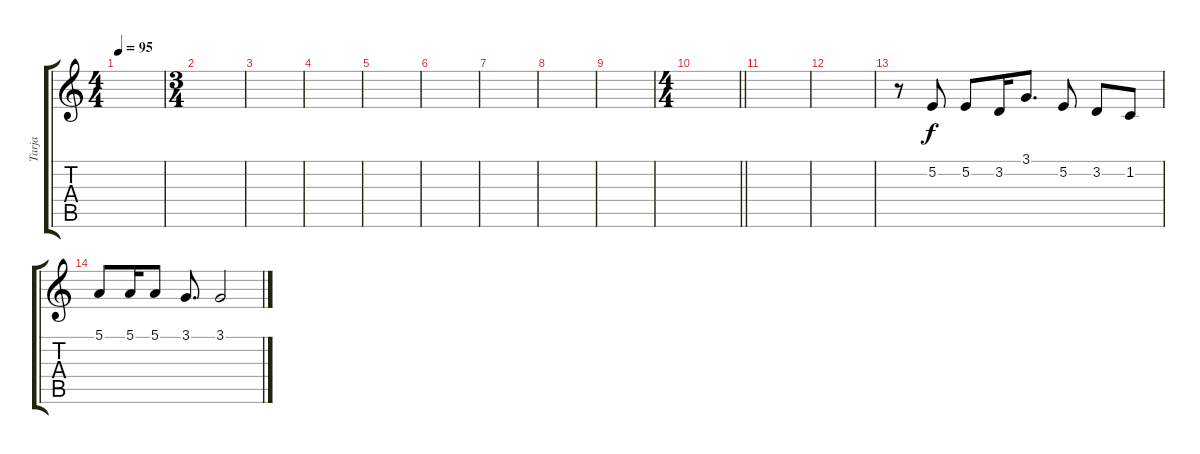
\track ("Tarja" "Tarja") {instrument panflute}
\staff {score tabs}
\tuning (E4 B3 G3 D3 A2 E2) {hide}
\ts (4 4)
\tempo 95
\clef g2
\ks c
|
\ts (3 4)
|
|
|
|
|
|
|
|
\ts (4 4)
\barLineRight lightlight
|
|
|
r.8 5.2.8 5.2.8 3.2.16 3.1.8{d} 5.2.8 3.2.8 1.2.8 |
5.1.8 5.1.16 5.1.8 3.1.8{d} 3.1.2
